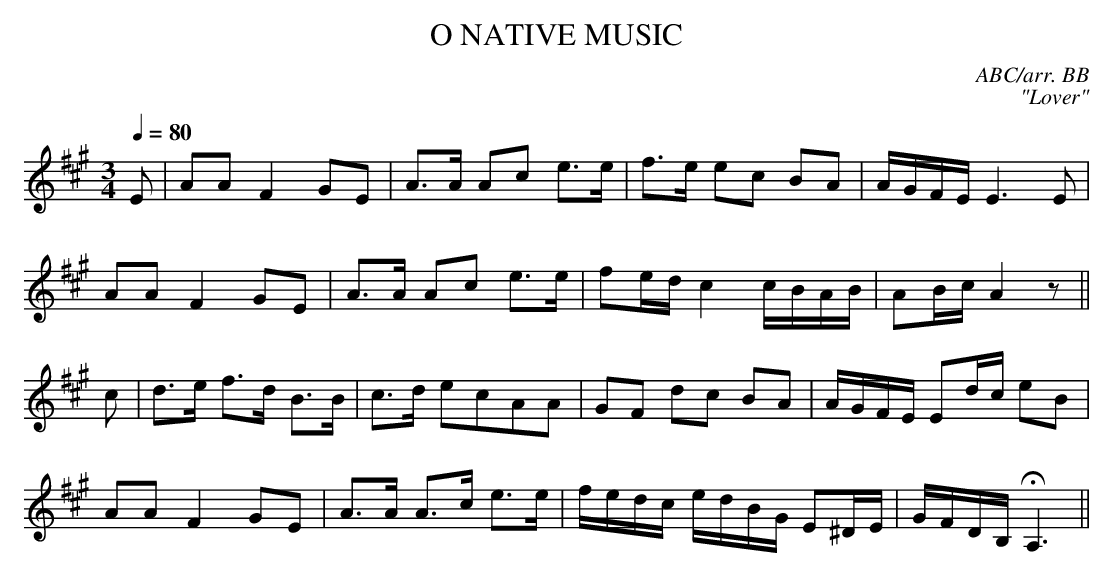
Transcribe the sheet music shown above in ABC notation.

X:1
T:O NATIVE MUSIC
Y:"dolce e moderato molto"
C:ABC/arr. BB
C:"Lover" % presumably Samuel Lover, Dublin-born poet and composer,
1797-1868, uncle of composer Victor Herbert
Q:1/4=80
L:1/8
M:3/4
K:A
E|AA F2 GE|A>A Ac e>e|f>e ec BA|A/G/F/E/ E3E|
AA F2 GE|A>A Ac e>e|fe/d/ c2 c/B/A/B/|AB/c/ A2z||
c|d>e f>d B>B|c>d ecAA|GF dc BA|A/G/F/E/ Ed/c/ eB|
AAF2 GE|A>A A>c e>e|f/e/d/c/ e/d/B/G/ E^D/E/|G/F/D/B,/ HA,3||
